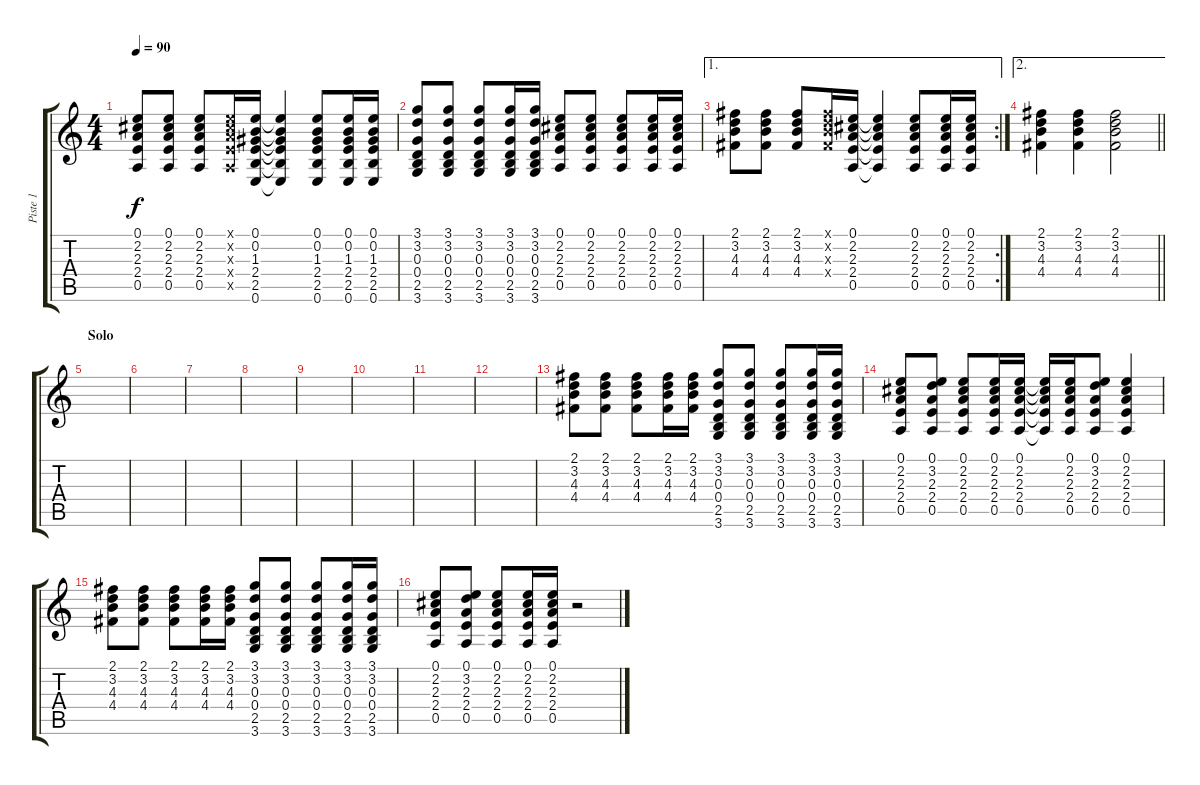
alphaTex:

\track ("Piste 1" "Piste 1") {instrument acousticguitarsteel}
\staff {score tabs}
\tuning (E4 B3 G3 D3 A2 E2) {hide}
\ts (4 4)
\tempo 90
\clef g2
\ks c
(0.1 2.2 2.3 2.4 0.5).8{dy f} (0.1 2.2 2.3 2.4 0.5).8 (0.1 2.2 2.3 2.4 0.5).8 (0.1{x} 2.2{x} 2.3{x} 2.4{x} 0.5{x}).16 (0.1 0.2 1.3 2.4 2.5 0.6).16 (0.1{t} 0.2{t} 1.3{t} 2.4{t} 2.5{t} 0.6{t}).4 (0.1 0.2 1.3 2.4 2.5 0.6).8 (0.1 0.2 1.3 2.4 2.5 0.6).16 (0.1 0.2 1.3 2.4 2.5 0.6).16 |
(3.1 3.2 0.3 0.4 2.5 3.6).8 (3.1 3.2 0.3 0.4 2.5 3.6).8 (3.1 3.2 0.3 0.4 2.5 3.6).8 (3.1 3.2 0.3 0.4 2.5 3.6).16 (3.1 3.2 0.3 0.4 2.5 3.6).16 (0.1 2.2 2.3 2.4 0.5).8 (0.1 2.2 2.3 2.4 0.5).8 (0.1 2.2 2.3 2.4 0.5).8 (0.1 2.2 2.3 2.4 0.5).16 (0.1 2.2 2.3 2.4 0.5).16 |
\ae 1
\rc 2
(2.1 3.2 4.3 4.4).8 (2.1 3.2 4.3 4.4).8 (2.1 3.2 4.3 4.4).8 (2.1{x} 3.2{x} 4.3{x} 4.4{x}).16 (0.1 2.2 2.3 2.4 0.5).16 (0.1{t} 2.2{t} 2.3{t} 2.4{t} 0.5{t}).4 (0.1 2.2 2.3 2.4 0.5).8 (0.1 2.2 2.3 2.4 0.5).16 (0.1 2.2 2.3 2.4 0.5).16 |
\ae 2
\barLineRight lightlight
(2.1 3.2 4.3 4.4).4 (2.1 3.2 4.3 4.4).4 (2.1 3.2 4.3 4.4).2 |
\section ("" "Solo")
|
|
|
|
|
|
|
|
(2.1 3.2 4.3 4.4).8 (2.1 3.2 4.3 4.4).8 (2.1 3.2 4.3 4.4).8 (2.1 3.2 4.3 4.4).16 (2.1 3.2 4.3 4.4).16 (3.1 3.2 0.3 0.4 2.5 3.6).8 (3.1 3.2 0.3 0.4 2.5 3.6).8 (3.1 3.2 0.3 0.4 2.5 3.6).8 (3.1 3.2 0.3 0.4 2.5 3.6).16 (3.1 3.2 0.3 0.4 2.5 3.6).16 |
(0.1 2.2 2.3 2.4 0.5).8 (0.1 3.2 2.3 2.4 0.5).8 (0.1 2.2 2.3 2.4 0.5).8 (0.1 2.2 2.3 2.4 0.5).16 (0.1 2.2 2.3 2.4 0.5).16 (0.1{t} 2.2{t} 2.3{t} 2.4{t} 0.5{t}).16 (0.1 2.2 2.3 2.4 0.5).16 (0.1 3.2 2.3 2.4 0.5).8 (0.1 2.2 2.3 2.4 0.5).4 |
(2.1 3.2 4.3 4.4).8 (2.1 3.2 4.3 4.4).8 (2.1 3.2 4.3 4.4).8 (2.1 3.2 4.3 4.4).16 (2.1 3.2 4.3 4.4).16 (3.1 3.2 0.3 0.4 2.5 3.6).8 (3.1 3.2 0.3 0.4 2.5 3.6).8 (3.1 3.2 0.3 0.4 2.5 3.6).8 (3.1 3.2 0.3 0.4 2.5 3.6).16 (3.1 3.2 0.3 0.4 2.5 3.6).16 |
(0.1 2.2 2.3 2.4 0.5).8 (0.1 3.2 2.3 2.4 0.5).8 (0.1 2.2 2.3 2.4 0.5).8 (0.1 2.2 2.3 2.4 0.5).16 (0.1 2.2 2.3 2.4 0.5).16 r.2
